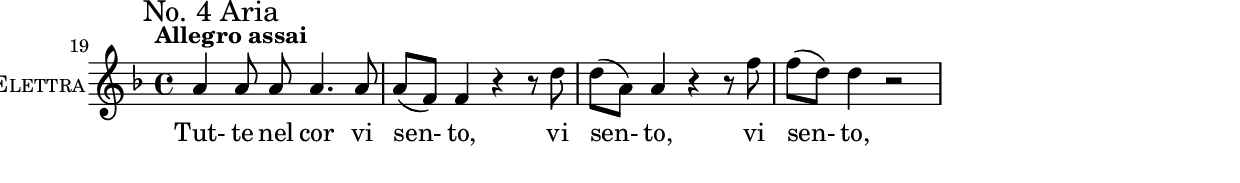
\version "2.18.2"

\include "lilypond-book-preamble.ly"

\paper {
  % #(set-paper-size "a4")
  top-margin = 10
}

\header {
  % title = "Idomeneo"
  % composer = "W. A. Mozart"
  % opus = "KV. 366"
}

\new Staff \with {
  vocalName = \markup \smallCaps Elettra
}
\relative c'' {
  \mark \markup "No. 4 Aria"
  \key d \minor
  \time 4/4
  \tempo "Allegro assai"
  \autoBeamOff
  \set Score.currentBarNumber = #19
  \bar ""
  a4 a8 a a4. a8 | a8([ f)] f4 r r8 d' |
  d8([ a)] a4 r r8 f' | f8([ d)] d4 r2
}
\addlyrics {
  Tut- te nel cor vi | sen- to, vi
  sen- to, vi | sen- to,
}